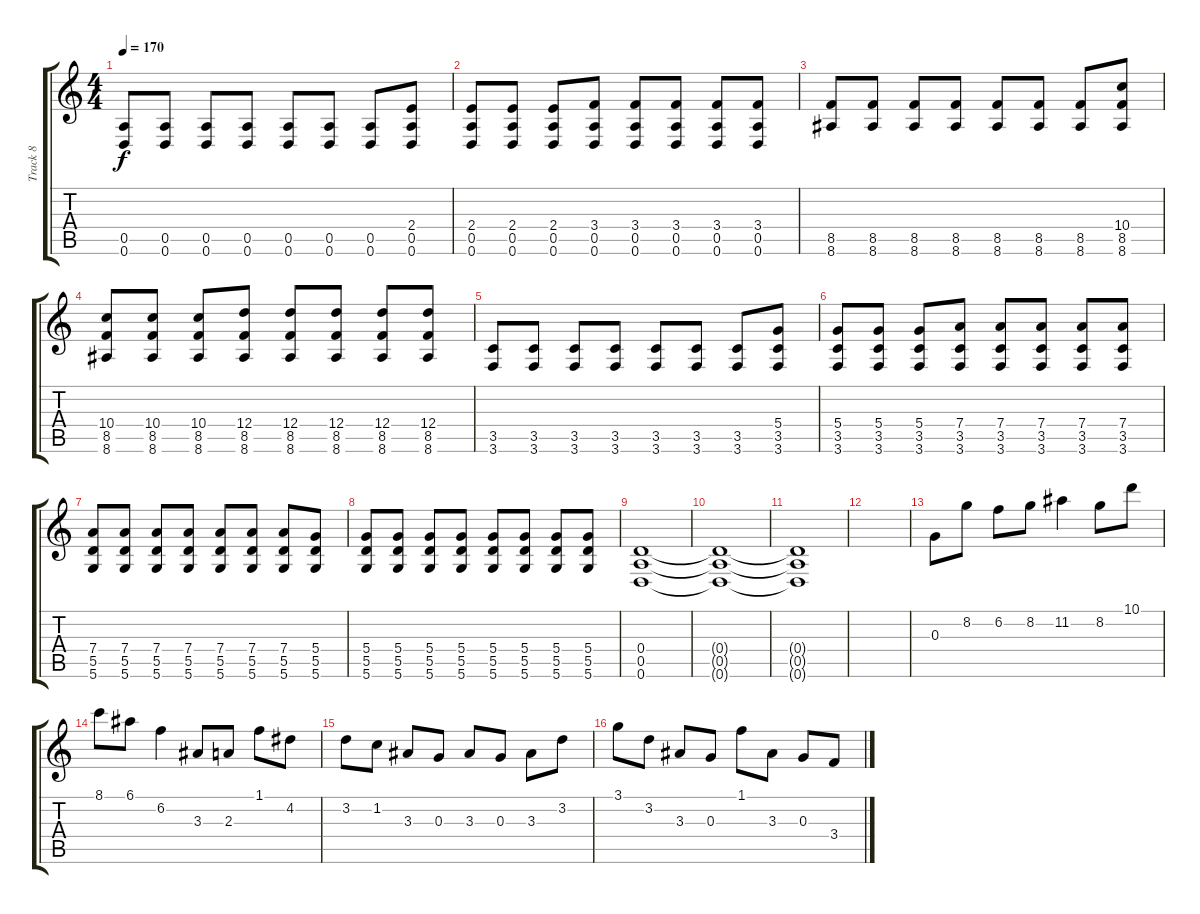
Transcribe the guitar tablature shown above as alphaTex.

\track ("Track 8" "Track 8") {instrument distortionguitar}
\staff {score tabs}
\tuning (E4 B3 G3 D3 A2 D2) {hide}
\ts (4 4)
\tempo 170
\clef g2
\ks c
(0.5 0.6).8{dy f} (0.5 0.6).8 (0.5 0.6).8 (0.5 0.6).8 (0.5 0.6).8 (0.5 0.6).8 (0.5 0.6).8 (2.4 0.5 0.6).8 |
(2.4 0.5 0.6).8 (2.4 0.5 0.6).8 (2.4 0.5 0.6).8 (3.4 0.5 0.6).8 (3.4 0.5 0.6).8 (3.4 0.5 0.6).8 (3.4 0.5 0.6).8 (3.4 0.5 0.6).8 |
(8.5 8.6).8 (8.5 8.6).8 (8.5 8.6).8 (8.5 8.6).8 (8.5 8.6).8 (8.5 8.6).8 (8.5 8.6).8 (10.4 8.5 8.6).8 |
(10.4 8.5 8.6).8 (10.4 8.5 8.6).8 (10.4 8.5 8.6).8 (12.4 8.5 8.6).8 (12.4 8.5 8.6).8 (12.4 8.5 8.6).8 (12.4 8.5 8.6).8 (12.4 8.5 8.6).8 |
(3.5 3.6).8 (3.5 3.6).8 (3.5 3.6).8 (3.5 3.6).8 (3.5 3.6).8 (3.5 3.6).8 (3.5 3.6).8 (5.4 3.5 3.6).8 |
(5.4 3.5 3.6).8 (5.4 3.5 3.6).8 (5.4 3.5 3.6).8 (7.4 3.5 3.6).8 (7.4 3.5 3.6).8 (7.4 3.5 3.6).8 (7.4 3.5 3.6).8 (7.4 3.5 3.6).8 |
(7.4 5.5 5.6).8 (7.4 5.5 5.6).8 (7.4 5.5 5.6).8 (7.4 5.5 5.6).8 (7.4 5.5 5.6).8 (7.4 5.5 5.6).8 (7.4 5.5 5.6).8 (5.4 5.5 5.6).8 |
(5.4 5.5 5.6).8 (5.4 5.5 5.6).8 (5.4 5.5 5.6).8 (5.4 5.5 5.6).8 (5.4 5.5 5.6).8 (5.4 5.5 5.6).8 (5.4 5.5 5.6).8 (5.4 5.5 5.6).8 |
(0.4 0.5 0.6).1 |
(0.4{t} 0.5{t} 0.6{t}).1{volume 7} |
(0.4{t} 0.5{t} 0.6{t}).1{volume 0} |
|
0.3.8{volume 13} 8.2.8 6.2.8 8.2.8 11.2.4 8.2.8 10.1.8 |
8.1.8 6.1.8 6.2.4 3.3.8 2.3.8 1.1.8 4.2.8 |
3.2.8 1.2.8 3.3.8 0.3.8 3.3.8 0.3.8 3.3.8 3.2.8 |
3.1.8 3.2.8 3.3.8 0.3.8 1.1.8 3.3.8 0.3.8 3.4.8
